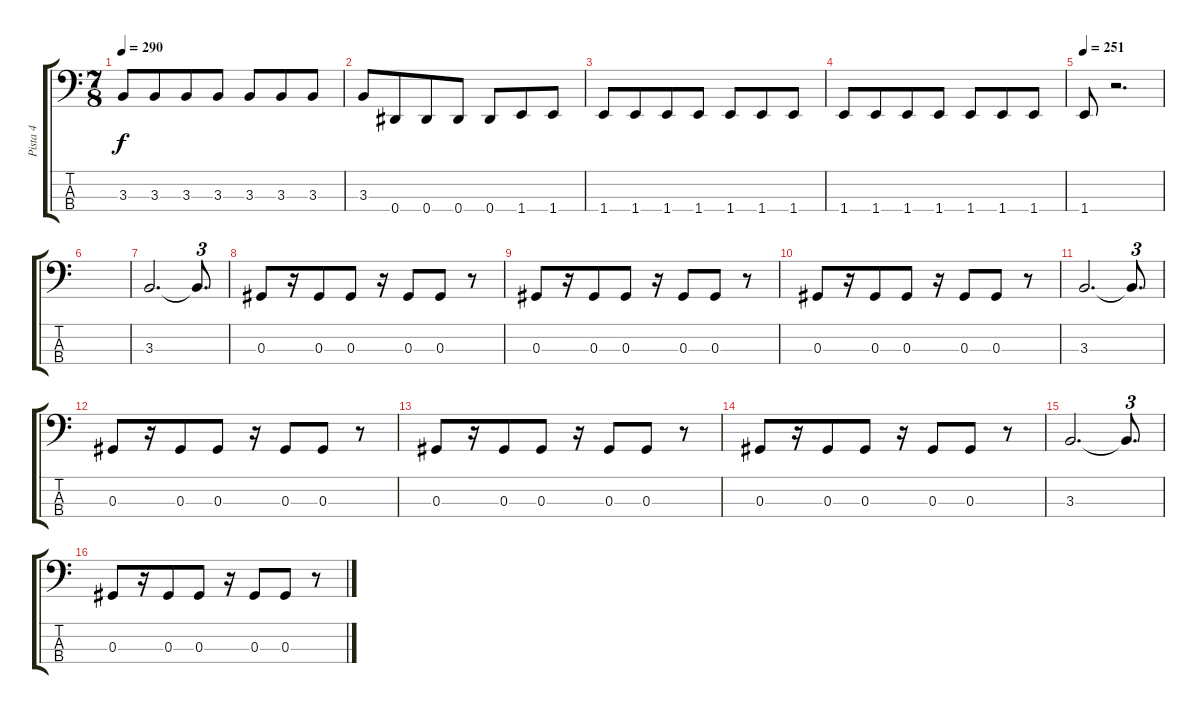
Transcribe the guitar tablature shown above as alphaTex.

\track ("Pista 4" "Pista 4") {instrument electricbassfinger}
\staff {score tabs}
\tuning (Gb2 Db2 Ab1 Eb1) {hide}
\ts (7 8)
\tempo 290
\clef f4
\ks c
3.3.8{dy f} 3.3.8 3.3.8 3.3.8 3.3.8 3.3.8 3.3.8 |
3.3.8 0.4.8 0.4.8 0.4.8 0.4.8 1.4.8 1.4.8 |
1.4.8 1.4.8 1.4.8 1.4.8 1.4.8 1.4.8 1.4.8 |
1.4.8 1.4.8 1.4.8 1.4.8 1.4.8 1.4.8 1.4.8 |
\tempo 251
1.4.8 r.2{d} |
|
3.3.2{d} 3.3{t}.8{d tu (3 2)} |
0.3.8 r.16 0.3.8 0.3.8 r.16 0.3.8 0.3.8 r.8 |
0.3.8 r.16 0.3.8 0.3.8 r.16 0.3.8 0.3.8 r.8 |
0.3.8 r.16 0.3.8 0.3.8 r.16 0.3.8 0.3.8 r.8 |
3.3.2{d} 3.3{t}.8{d tu (3 2)} |
0.3.8 r.16 0.3.8 0.3.8 r.16 0.3.8 0.3.8 r.8 |
0.3.8 r.16 0.3.8 0.3.8 r.16 0.3.8 0.3.8 r.8 |
0.3.8 r.16 0.3.8 0.3.8 r.16 0.3.8 0.3.8 r.8 |
3.3.2{d} 3.3{t}.8{d tu (3 2)} |
0.3.8 r.16 0.3.8 0.3.8 r.16 0.3.8 0.3.8 r.8
